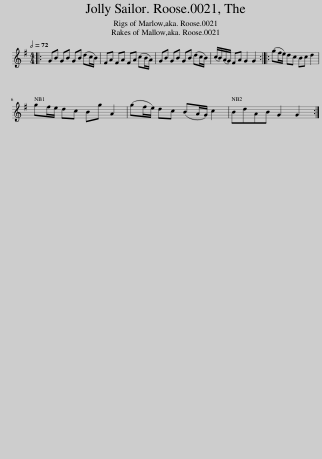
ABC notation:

X:1
L:1/8
Q:1/2=72
M:4/4
I:linebreak $
K:G
V:1 treble
V:1
|: GB GB GB (dc/B/) | FA FA FA (cB/A/) | GB GB GB (dc/B/) | (c/B/)(A/G/) FA G2 G2 :: (gf/e/) dc Bc d2 |$ %5
 gf/e/ dc Bg A2 | (gf/e/) dc (BA/G/) c2 | BdAB G2 G2 :| %8
